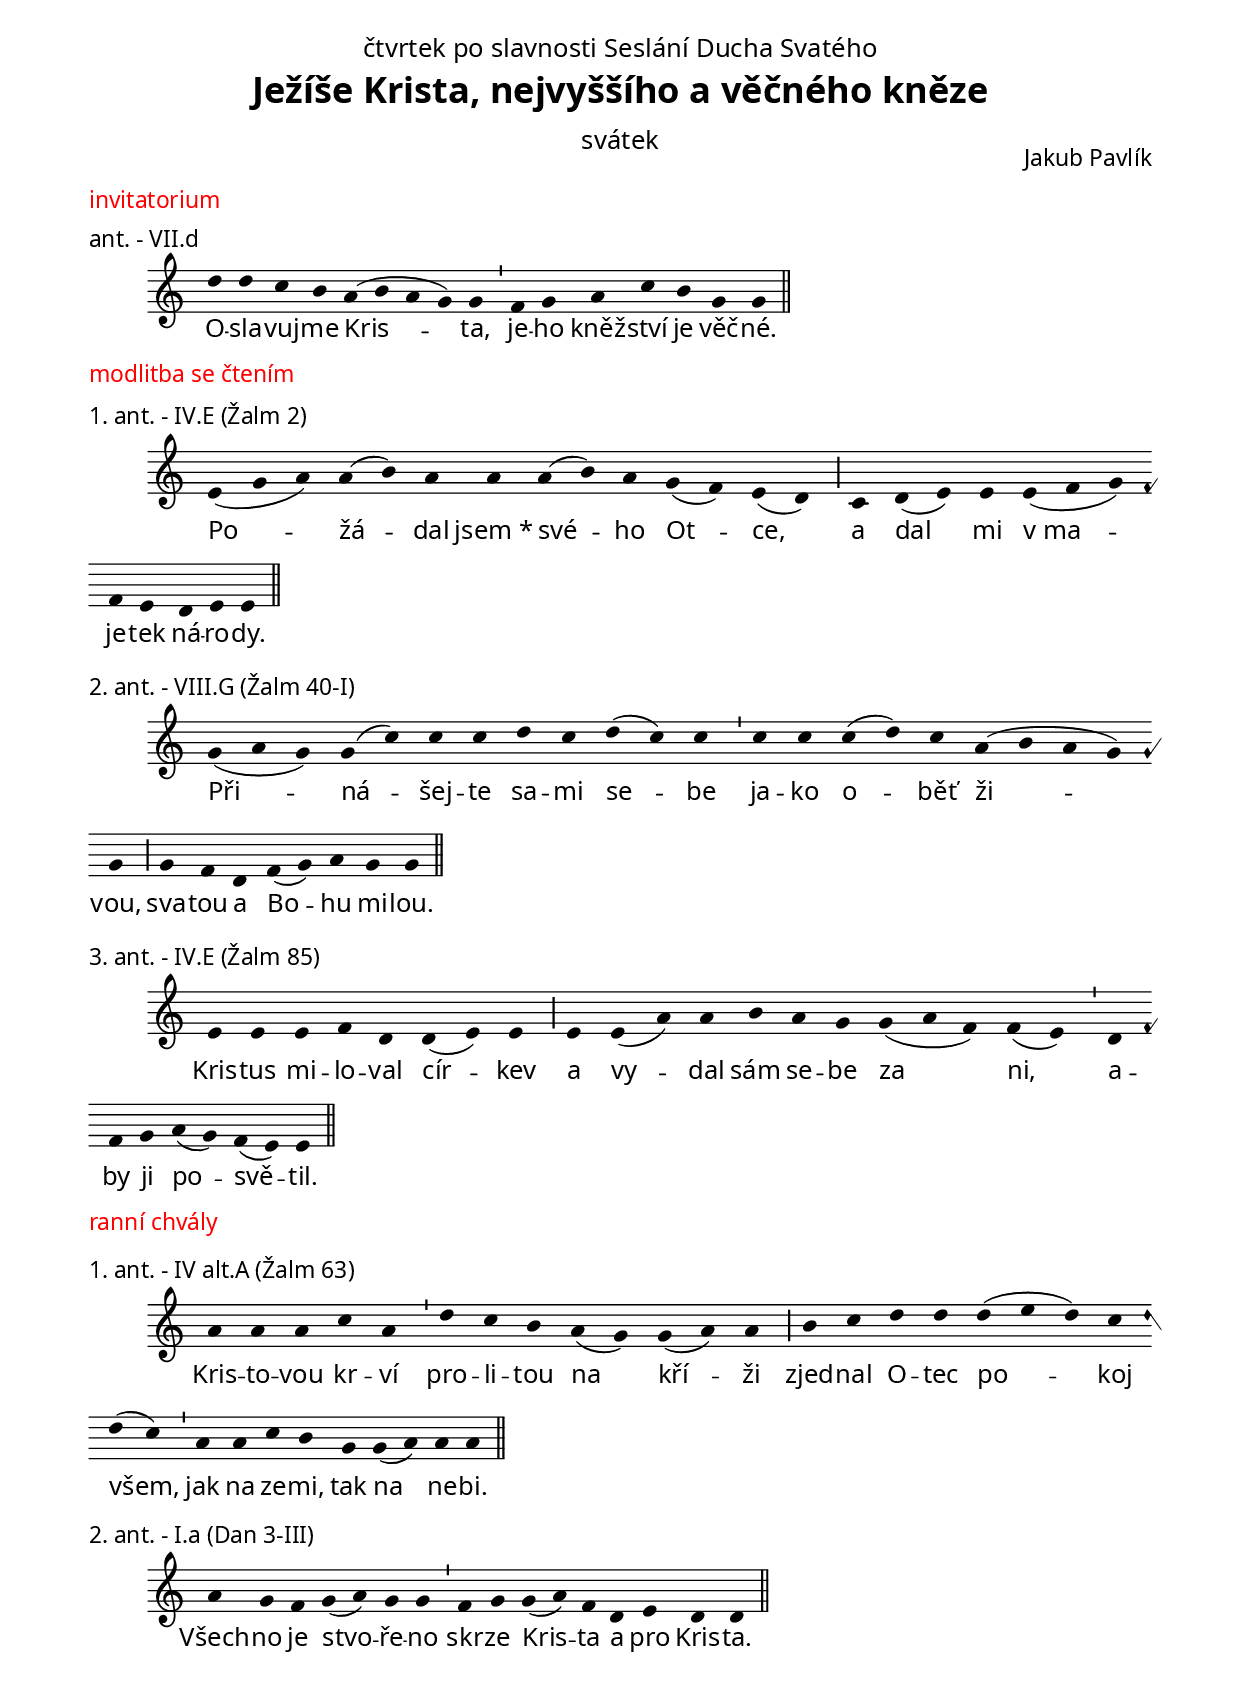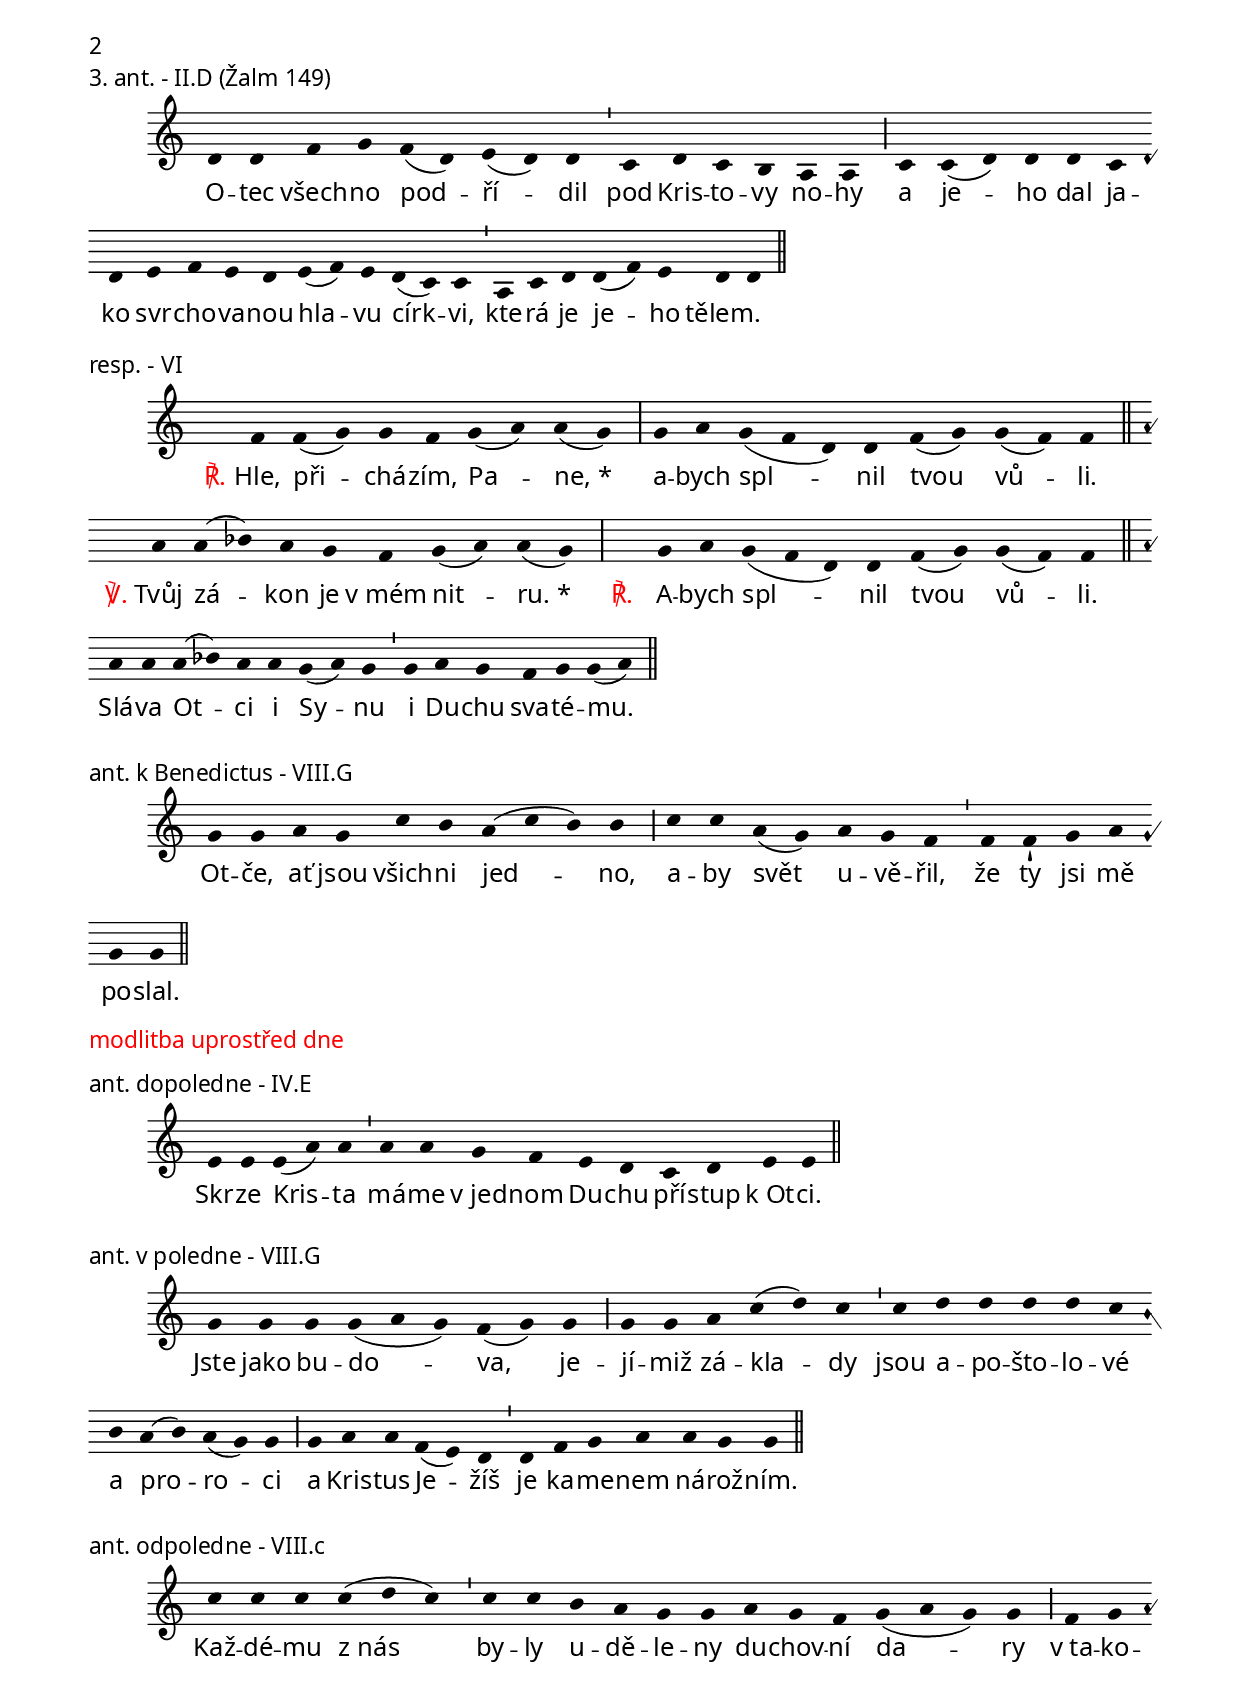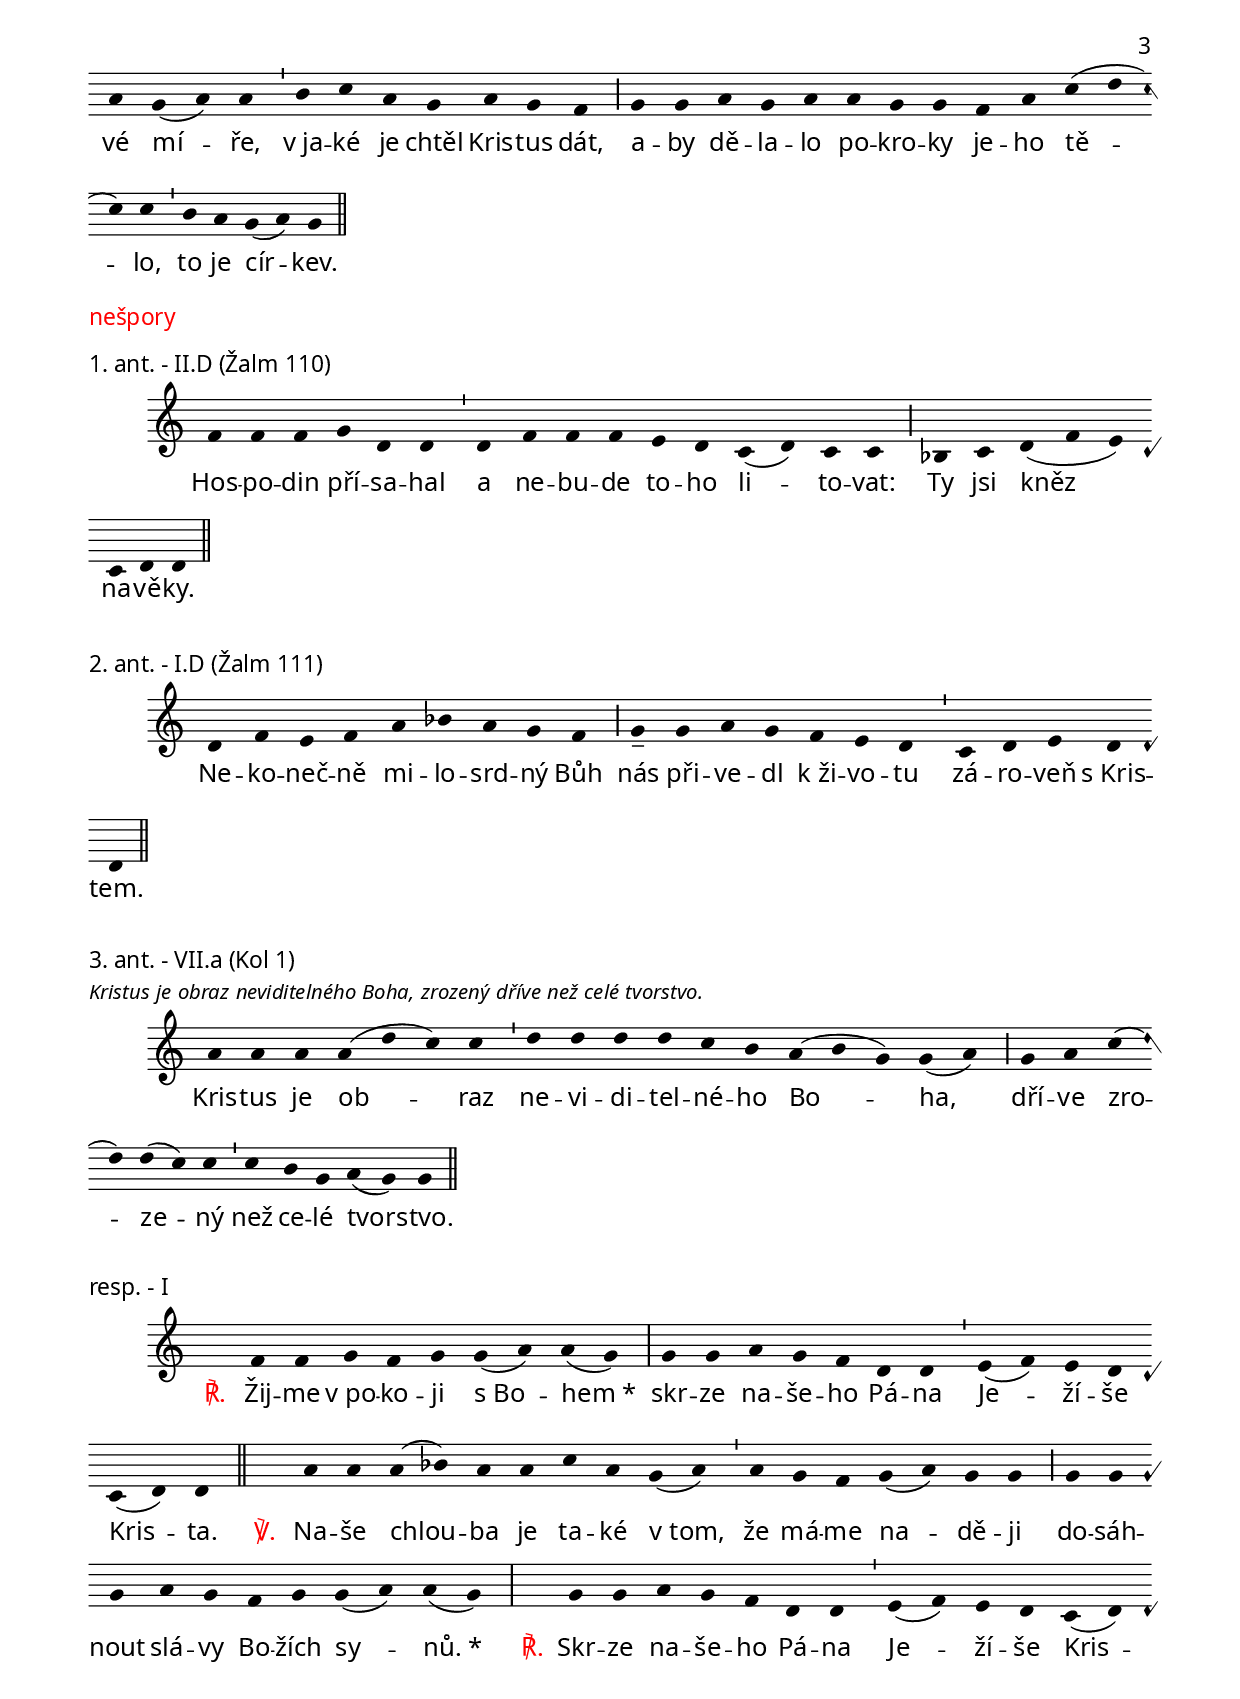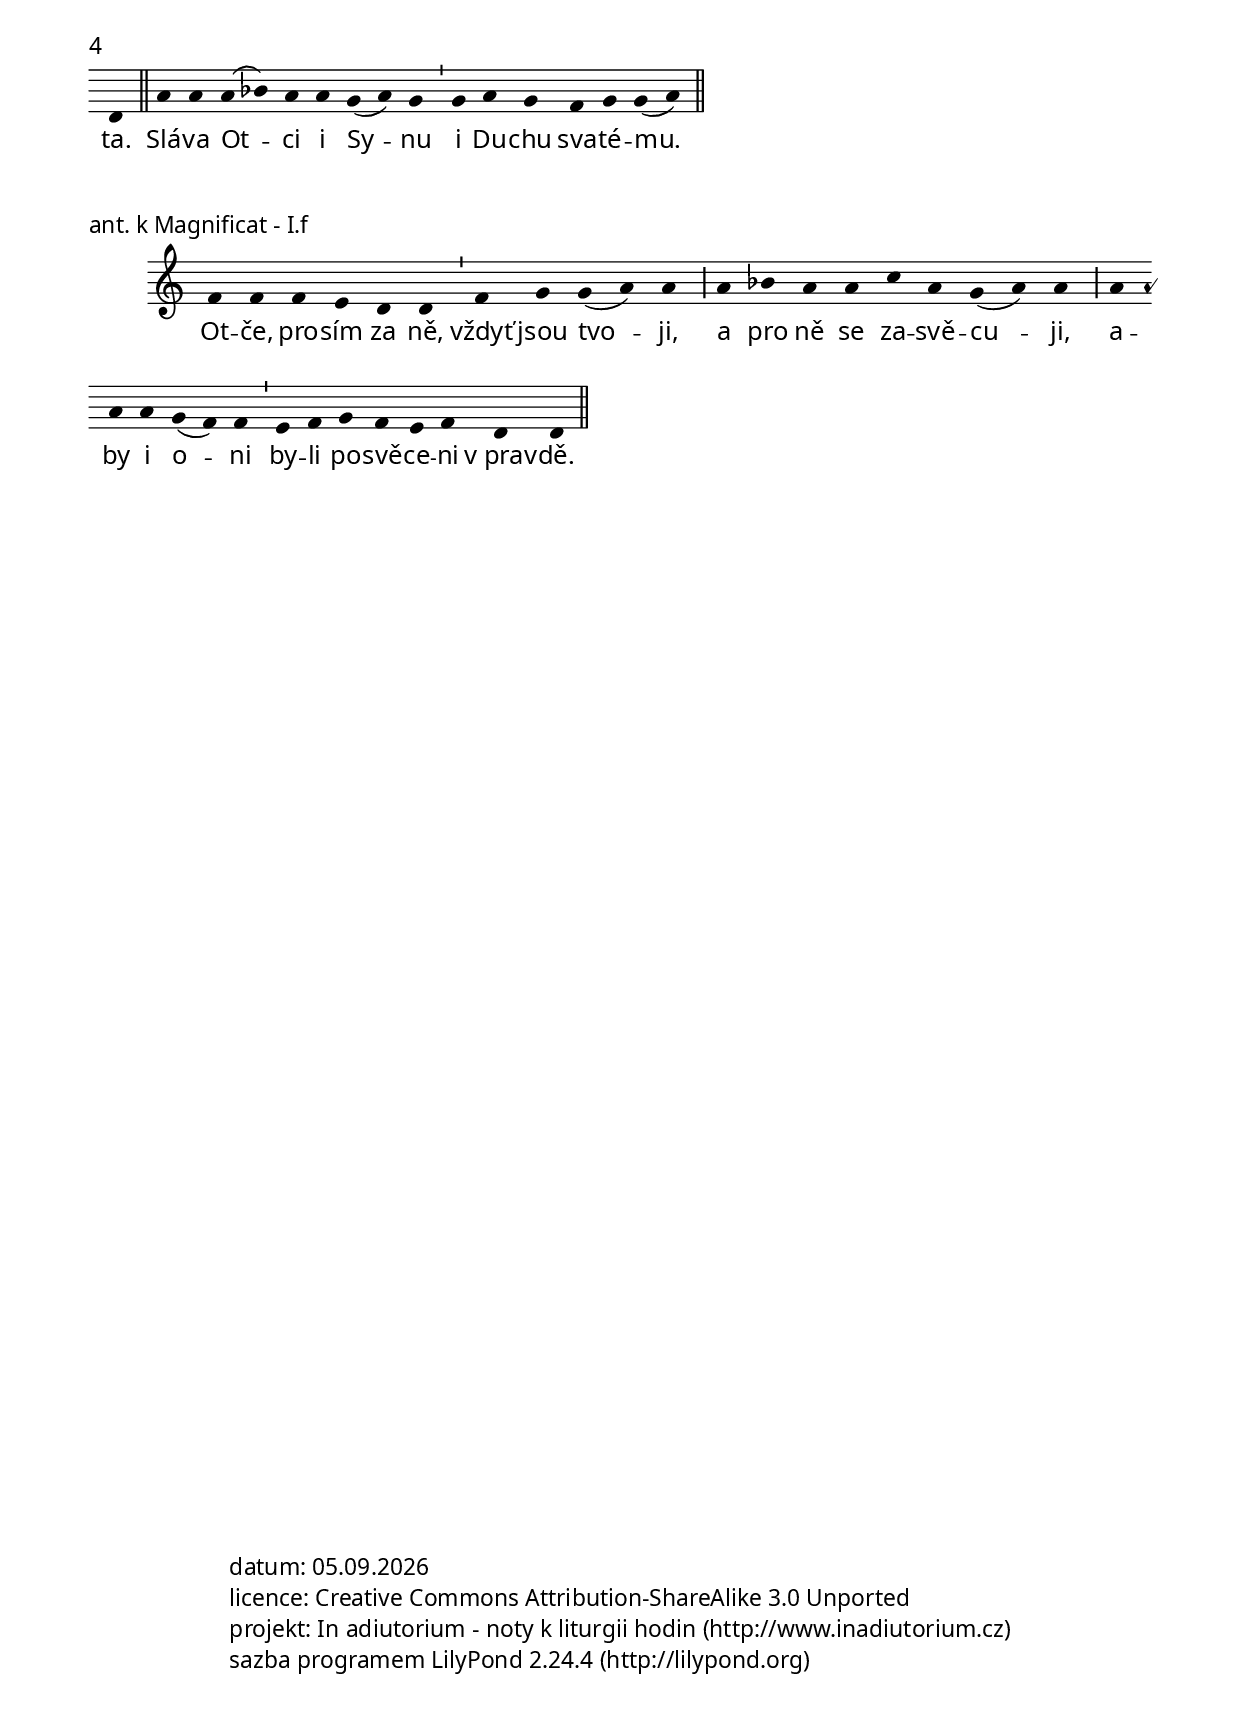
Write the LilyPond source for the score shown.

\version "2.19.16"

\include "spolecne.ly"
\include "dilyresponsorii.ly"

\header {
  title = \markup\titleSvatek
            "Ježíše Krista, nejvyššího a věčného kněze"
            "svátek"
            "čtvrtek po slavnosti Seslání Ducha Svatého"
  composer = "Jakub Pavlík"
}

\markup {\nadpisHodinka {"invitatorium"}}

\score {
  \relative c'' {
    \choralniRezim
    d4 d c b a( b a g) g \barMin
    f g a c b g g \barFinalis
  }
  \addlyrics {
    O -- sla -- vuj -- me Kris -- ta,
    je -- ho kněž -- ství je věč -- né.
  }
  \header {
    quid = "ant."
    modus = "VII"
    differentia = "d"
    psalmus = ""
    id = "invit"
    piece = \markup {\sestavTitulekBezZalmu}
  }
}

\markup {\nadpisHodinka {"modlitba se čtením"}}

\score {
    \relative c' {
      \choralniRezim
      e4( g a) a( b) a a a( b) a g( f) e( d) \barMaior
      c d( e) e e( f g) f e d e e \barFinalis
    }
    \addlyrics {
      Po -- žá -- dal jsem_* své -- ho Ot -- ce,
      a dal mi v_ma -- je -- tek ná -- ro -- dy.
    }
    \header {
      quid = "1. ant."
      modus = "IV"
      differentia = "E"
      psalmus = "Žalm 2"
      fial = "velikonoce_velikonocnioktav.ly#po-mc-a2?-aleluja"
      id = "mc-a1"
      piece = \markup {\sestavTitulek}
    }
  }

\score {
  \relative c'' {
    \choralniRezim
    g4( a g) g( c) c c d c d( c) c \barMin
    c c c( d) c a( b a g) g \barMaior
    g f d f( g) a g g \barFinalis
  }
  \addlyrics {
    Při -- ná -- šej -- te sa -- mi se -- be
    ja -- ko o -- běť ži -- vou,
    sva -- tou a Bo -- hu mi -- lou.

  }
  \header {
    quid = "2. ant."
    modus = "VIII"
    differentia = "G"
    psalmus = "Žalm 40-I"
    id = "mc-a2"
    piece = \markup {\sestavTitulek}
  }
}

\score {
  \relative c' {
    \choralniRezim
    e4 e e f d d( e) e \barMaior
    e e( a) a b a g g( a f) f( e) \barMin
    d f g a( g) f( e) e \barFinalis
  }
  \addlyrics {
    Kris -- tus mi -- lo -- val cír -- kev
    a vy -- dal sám se -- be za ni,
    a -- by ji po -- svě -- til.
  }
  \header {
    quid = "3. ant."
    modus = "IV"
    differentia = "E"
    psalmus = "Žalm 85"
    id = "mc-a3"
    piece = \markup {\sestavTitulek}
  }
}

\markup {\nadpisHodinka {"ranní chvály"}}

\score {
  \relative c'' {
    \choralniRezim
    a4 a a c a \barMin
    d c b a( g) g( a) a \barMaior
    b c d d d( e d) c d( c) \barMin
    a a c b g g( a) a a \barFinalis
  }
  \addlyrics {
    Kris -- to -- vou kr -- ví
    pro -- li -- tou na kří -- ži
    zjed -- nal O -- tec po -- koj všem,
    jak na ze -- mi, tak na ne -- bi.
  }
  \header {
    quid = "1. ant."
    modus = "IV alt"
    differentia = "A"
    psalmus = "Žalm 63"
    id = "rch-a1"
    piece = \markup {\sestavTitulek}
  }
}

\score {
  \relative c'' {
    \choralniRezim
    a4 g f g( a) g g \barMin
    f g g( a) f d e d d \barFinalis
  }
  \addlyrics {
    Všech -- no je stvo -- ře -- no
    skr -- ze Kris -- ta a pro Kris -- ta.
  }
  \header {
    quid = "2. ant."
    modus = "I"
    differentia = "a"
    psalmus = "Dan 3-III"
    id = "rch-a2"
    piece = \markup {\sestavTitulek}
  }
}

\score {
  \relative c' {
    \choralniRezim
    d4 d f g f( d) e( d) d \barMin
    c d c b a a \barMaior
    c c( d) d d c d e f e d e( f) e d( c) c \barMin
    a c d d( f) e d d \barFinalis
  }
  \addlyrics {
    O -- tec všech -- no pod -- ří -- dil
    pod Kris -- to -- vy no -- hy
    a je -- ho dal ja -- ko svr -- cho -- va -- nou hla -- vu círk -- vi,
    kte -- rá je je -- ho tělem.
  }
  \header {
    quid = "3. ant."
    modus = "II"
    differentia = "D"
    psalmus = "Žalm 149"
    id = "rch-a3"
    piece = \markup {\sestavTitulek}
  }
}

\score {
  \relative c' {
    \choralniRezim

    % R
    \neviditelna f
    f4 f( g) g f g( a) a( g) \barMax
    g a g( f d) d f( g) g( f) f \barFinalis
    % V
    \neviditelna a
    a4 a( bes) a g f g( a) a( g) \barMax
    % R
    \neviditelna a
    g a g( f d) d f( g) g( f) f \barFinalis
    % Slava
    \respVIdoxologie \barFinalis
  }
  \addlyrics {
    \Response Hle, při -- chá -- zím, Pa -- ne,_*
    a -- bych spl -- nil tvou vů -- li.
    \Verse Tvůj zá -- kon je v_mém nit -- ru._*
    \Response A -- bych spl -- nil tvou vů -- li.
    \textRespDoxologie
  }
  \header {
    quid = "resp."
    modus = "VI"
    id = "rch-resp"
    piece = \markup {\sestavTitulekResp}
  }
}

\score {
  \relative c'' {
    \choralniRezim
    g4 g a g c b a( c b) b \barMaior
    c c a( g) a g f \barMin
    f f-! g a g g \barFinalis
  }
  \addlyrics {
    Ot -- če, ať jsou všich -- ni jed -- no,
    a -- by svět u -- vě -- řil,
    že ty jsi mě po -- slal.
  }
  \header {
    quid = "ant. k Benedictus"
    modus = "VIII"
    differentia = "G"
    psalmus = ""
    % antifony/velikonoce_nedeleC.ly#viimag1 ma hodne podobny text,
    % ale utrzek nesel samostatne pouzit.
    id = "rch-aben"
    piece = \markup {\sestavTitulekBezZalmu}
  }
}

\markup {\nadpisHodinka {"modlitba uprostřed dne"}}

\score {
  \relative c' {
    \choralniRezim
    e4 e e( a) a \barMin
    a a g f e d c d e e \barFinalis
  }
  \addlyrics {
    Skr -- ze Kris -- ta
    má -- me v_jed -- nom Du -- chu pří -- stup k_Ot -- ci.
  }
  \header {
    quid = "ant. dopoledne"
    modus = "IV"
    differentia = "E"
    psalmus = ""
    id = "tercie"
    piece = \markup {\sestavTitulekBezZalmu}
  }
}

\score {
  \relative c'' {
    \choralniRezim
    g4 g g g( a g) f( g) g \barMaior
    g g a c( d) c \barMin
    c d d d d c b a( b) a( g) g \barMaior
    g a a f( e) d \barMin
    d f g a a g g \barFinalis
  }
  \addlyrics {
    Jste jako bu -- do -- va,
    je -- jí -- miž zá -- kla -- dy
    jsou a -- po -- što -- lo -- vé a pro -- ro -- ci
    a Kris -- tus Je -- žíš
    je ka -- me -- nem ná -- rož -- ním.
  }
  \header {
    quid = "ant. v poledne"
    modus = "VIII"
    differentia = "G"
    psalmus = ""
    id = "sexta"
    piece = \markup {\sestavTitulekBezZalmu}
  }
}

\score {
  \relative c'' {
    \choralniRezim
    c4 c c c( d c) \barMin
    c c b a g g a g f g( a g) g \barMaior
    f g a g( a) a \barMin
    b c a g a g f \barMaior
    g g a g a a g g f a c( d c) c \barMin
    b a g( a) g \barFinalis
  }
  \addlyrics {
    Kaž -- dé -- mu z_nás
    by -- ly u -- dě -- le -- ny du -- chov -- ní da -- ry
    v_ta -- ko -- vé mí -- ře,
    v_ja -- ké je chtěl Kris -- tus dát,
    a -- by dě -- la -- lo po -- kro -- ky je -- ho tě -- lo,
    to je cír -- kev.
  }
  \header {
    quid = "ant. odpoledne"
    modus = "VIII"
    differentia = "c"
    psalmus = ""
    id = "nona"
    piece = \markup {\sestavTitulekBezZalmu}
  }
}

\markup {\nadpisHodinka {"nešpory"}}

\score {
  \relative c' {
    \choralniRezim
    f4 f f g d d \barMin
    d f f f e d c( d) c c \barMaior
    bes c d( f e) c d d \barFinalis
  }
  \addlyrics {
    Hos -- po -- din pří -- sa -- hal
    a ne -- bu -- de to -- ho li -- to -- vat:
    Ty jsi kněz na -- vě -- ky.

  }
  \header {
    quid = "1. ant."
    modus = "II"
    differentia = "D"
    psalmus = "Žalm 110"
    id = "ne-a1"
    piece = \markup {\sestavTitulek}
  }
}

\score {
  \relative c' {
    \choralniRezim
    d4 f e f a bes a g f \barMaior
    g-- g a g f e d \barMin
    c d e d d \barFinalis
  }
  \addlyrics {
    Ne -- ko -- neč -- ně mi -- lo -- srd -- ný Bůh
    nás při -- ve -- dl k_ži -- vo -- tu
    zá -- ro -- veň s_Kris -- tem.
  }
  \header {
    quid = "2. ant."
    modus = "I"
    differentia = "D"
    psalmus = "Žalm 111"
    % motiv ze zdrojove antifony neni prevzat doslovne, ale dilem posunut o sekundu dolu
    fial = "antifony/pust_tyden4.ly#ne-1ne-a3?cast"
    id = "ne-a2"
    piece = \markup {\sestavTitulek}
  }
}

\score {
  \relative c'' {
    \choralniRezim
    a4 a a a( d c) c \barMin
    d d d d c b a( b g) g( a) \barMaior
    g a c( d) d( c) c \barMin
    c b g a( g) g \barFinalis
  }
  \addlyrics {
    Kris -- tus je ob -- raz
    ne -- vi -- di -- tel -- né -- ho Bo -- ha,
    dří -- ve zro -- ze -- ný
    než ce -- lé tvor -- stvo.
  }
  \header {
    textus_approbatus = "Kristus je obraz neviditelného Boha,
    zrozený dříve než celé tvorstvo."
    quid = "3. ant."
    modus = "VII"
    differentia = "a"
    psalmus = "Kol 1"
    id = "ne-a3"
    piece = \markup {\sestavTitulek}
  }
}

\score {
  \relative c' {
    \choralniRezim

    % R
    \neviditelna f
    f4 f g f g g( a) a( g) \barMax
    g g a g f d d \barMin e( f) e d c( d) d \barFinalis
    % V
    \neviditelna a
    a'4 a a( bes) a a c a g( a) \barMin
    a g f g( a) g g \barMaior
    g g g a g f g g( a) a( g) \barMax
    % R
    \neviditelna a
    g g a g f d d \barMin e( f) e d c( d) d \barFinalis
    % Slava
    \relative c'' \respVIdoxologie \barFinalis
  }
  \addlyrics {
    \Response Žij -- me v_po -- ko -- ji s_Bo -- hem_*
    skr -- ze na -- še -- ho Pá -- na Je -- ží -- še Kris -- ta.
    \Verse Na -- še chlou -- ba je ta -- ké v_tom,
    že má -- me na -- dě -- ji
    do -- sáh -- nout slá -- vy Bo -- žích sy -- nů._*
    \Response Skr -- ze na -- še -- ho Pá -- na Je -- ží -- še Kris -- ta.
    \textRespDoxologie
  }
  \header {
    quid = "resp."
    modus = "I"
    id = "ne-resp"
    piece = \markup {\sestavTitulekResp}
  }
}

\score {
  \relative c' {
    \choralniRezim
    f4 f f e d d \barMin
    f g g( a) a \barMaior
    a bes a a c a g( a) a \barMaior
    a a a g( f) f \barMin
    e f g f e f d d \barFinalis
  }
  \addlyrics {
    Ot -- če, pro -- sím za ně,
    vždyť jsou tvo -- ji,
    a pro ně se za -- svě -- cu -- ji,
    a -- by i o -- ni
    by -- li po -- svě -- ce -- ni v_prav -- dě.
  }
  \header {
    quid = "ant. k Magnificat"
    modus = "I"
    differentia = "f"
    psalmus = ""
    id = "ne-amag"
    piece = \markup {\sestavTitulekBezZalmu}
  }
}